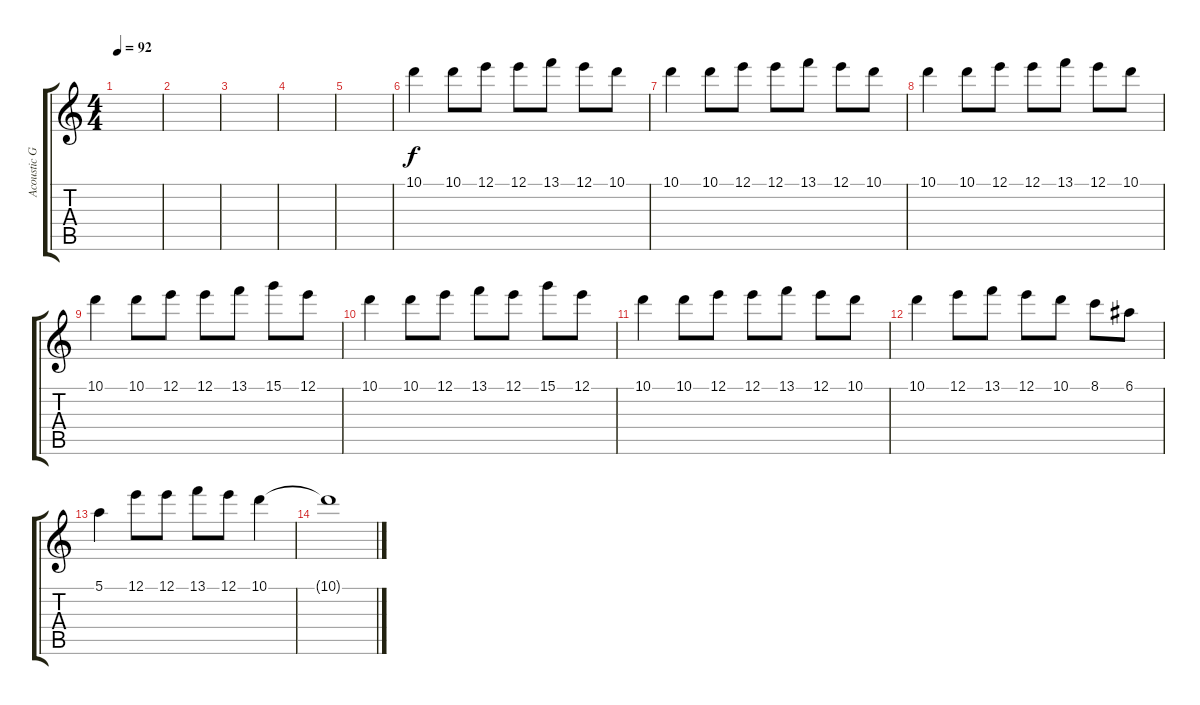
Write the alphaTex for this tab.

\track ("Acoustic Guitar" "Acoustic G") {instrument acousticguitarnylon}
\staff {score tabs}
\tuning (E4 B3 G3 D3 A2 E2) {hide}
\ts (4 4)
\tempo 92
\clef g2
\ks c
|
|
|
|
|
10.1.4 10.1.8 12.1.8 12.1.8 13.1.8 12.1.8 10.1.8 |
10.1.4 10.1.8 12.1.8 12.1.8 13.1.8 12.1.8 10.1.8 |
10.1.4 10.1.8 12.1.8 12.1.8 13.1.8 12.1.8 10.1.8 |
10.1.4 10.1.8 12.1.8 12.1.8 13.1.8 15.1.8 12.1.8 |
10.1.4 10.1.8 12.1.8 13.1.8 12.1.8 15.1.8 12.1.8 |
10.1.4 10.1.8 12.1.8 12.1.8 13.1.8 12.1.8 10.1.8 |
10.1.4 12.1.8 13.1.8 12.1.8 10.1.8 8.1.8 6.1.8 |
5.1.4 12.1.8 12.1.8 13.1.8 12.1.8 10.1.4 |
10.1{t}.1
